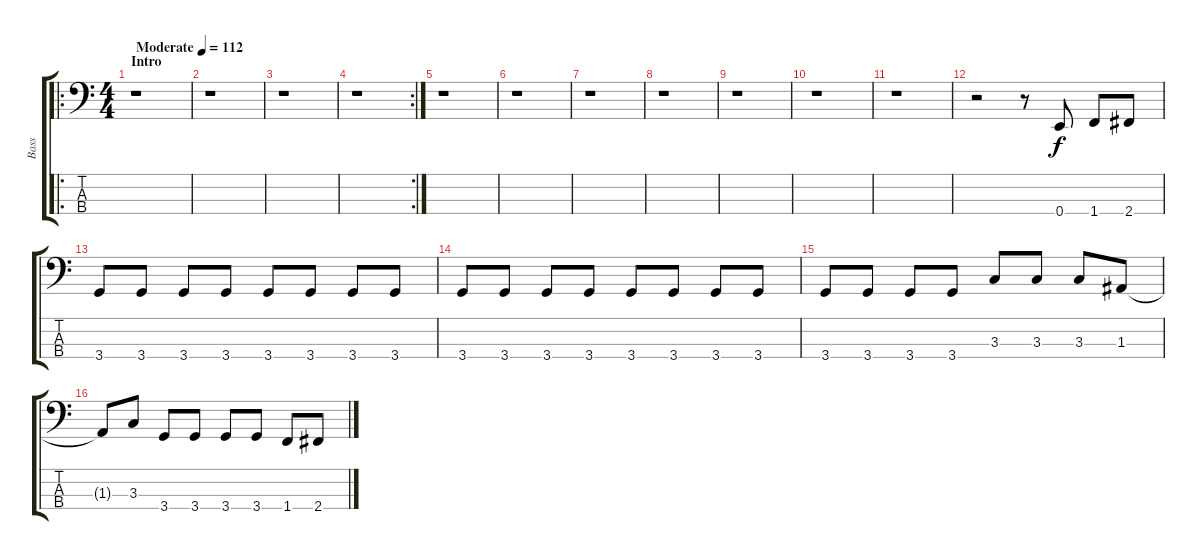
\track ("Bass" "Bass") {instrument electricbasspick}
\staff {score tabs}
\tuning (G2 D2 A1 E1) {hide}
\ro
\ts (4 4)
\section ("" "Intro")
\tempo (112 "Moderate")
\clef f4
\ks c
r.1{dy f instrument electricbasspick} |
r.1 |
r.1 |
\rc 2
r.1 |
r.1 |
r.1 |
r.1 |
r.1 |
r.1 |
r.1 |
r.1 |
r.2 r.8 0.4.8 1.4.8 2.4.8 |
3.4.8 3.4.8 3.4.8 3.4.8 3.4.8 3.4.8 3.4.8 3.4.8 |
3.4.8 3.4.8 3.4.8 3.4.8 3.4.8 3.4.8 3.4.8 3.4.8 |
3.4.8 3.4.8 3.4.8 3.4.8 3.3.8 3.3.8 3.3.8 1.3.8 |
1.3{t}.8 3.3.8 3.4.8 3.4.8 3.4.8 3.4.8 1.4.8 2.4.8
